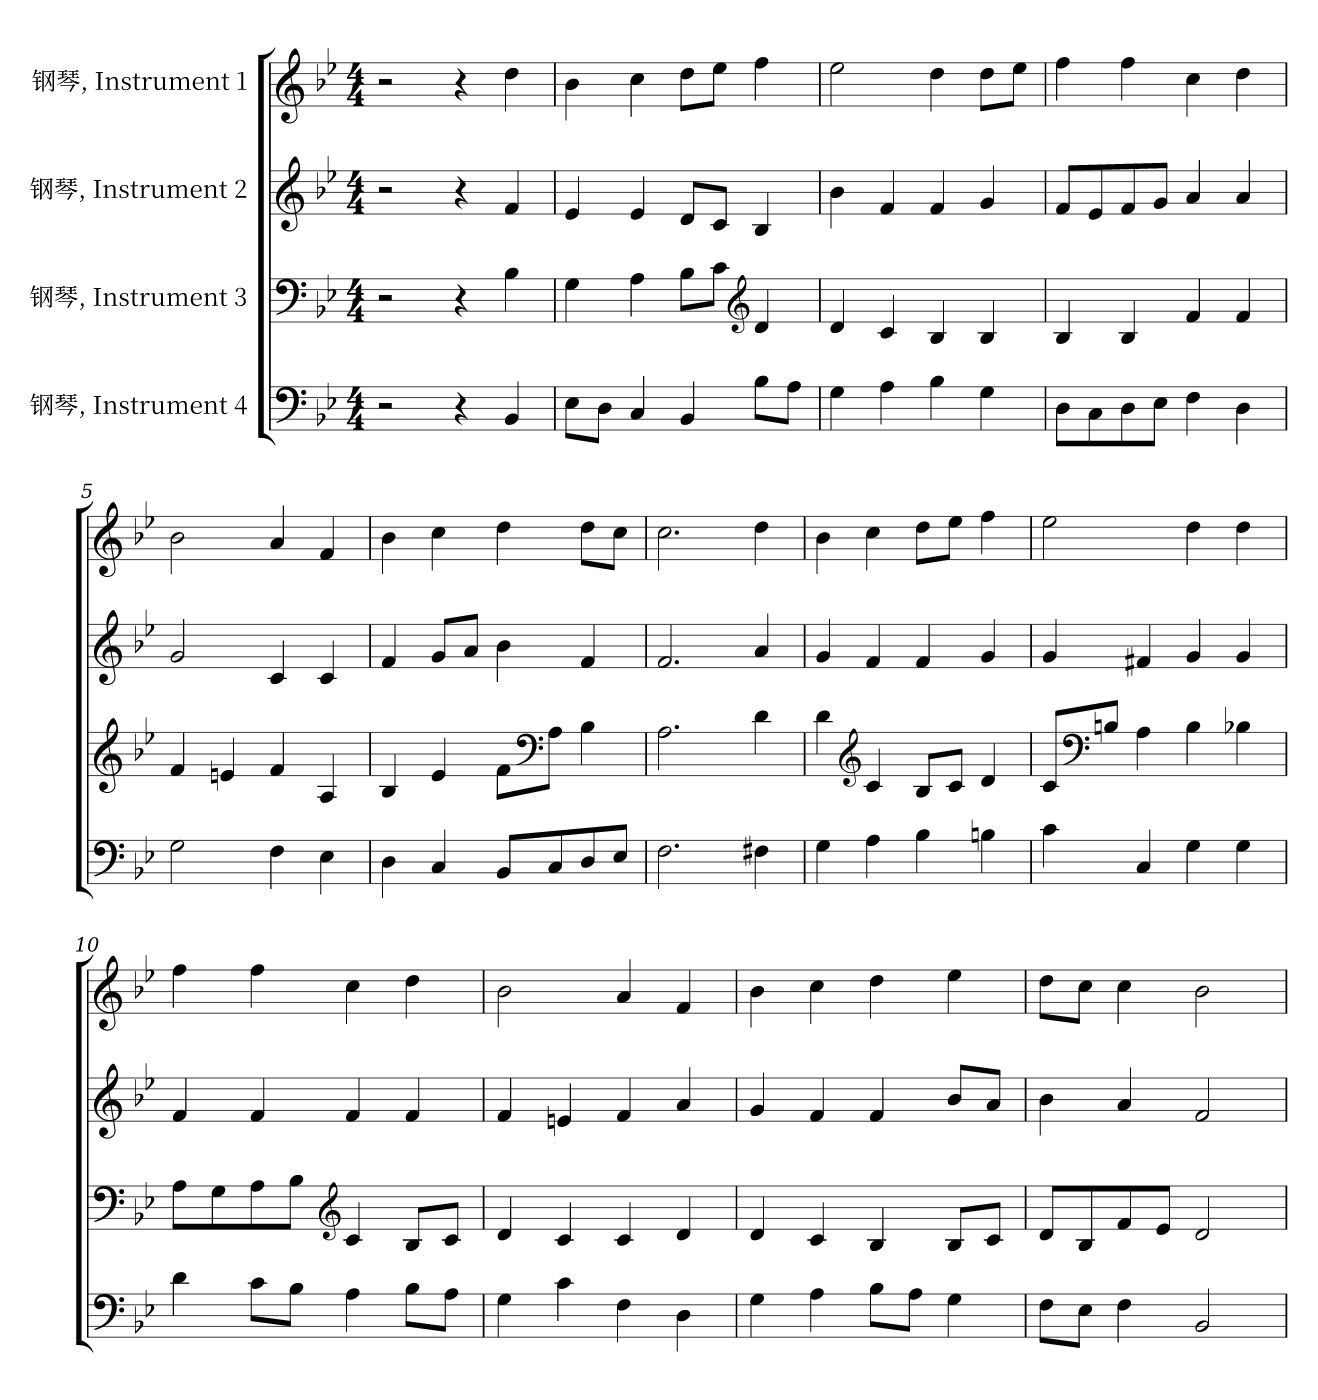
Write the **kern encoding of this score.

**kern	**kern	**kern	**kern
*part4	*part3	*part2	*part1
*staff4	*staff3	*staff2	*staff1
*I"钢琴, Instrument 4	*I"钢琴, Instrument 3	*I"钢琴, Instrument 2	*I"钢琴, Instrument 1
*clefF4	*clefF4	*clefG2	*clefG2
*k[b-e-]	*k[b-e-]	*k[b-e-]	*k[b-e-]
*M4/4	*M4/4	*M4/4	*M4/4
*MM104	*MM104	*MM104	*MM104
=1	=1	=1	=1
2r	2r	2r	2r
4r	4r	4r	4r
4BB-/	4B-\	4f/	4dd\
=2	=2	=2	=2
8E-\L	4G\	4e-/	4b-\
8D\J	.	.	.
4C/	4A\	4e-/	4cc\
4BB-/	8B-\L	8d/L	8dd\L
.	8c\J	8c/J	8ee-\J
*	*clefG2	*	*
8B-\L	4d/	4B-/	4ff\
8A\J	.	.	.
=3	=3	=3	=3
4G\	4d/	4b-\	2ee-\
4A\	4c/	4f/	.
4B-\	4B-/	4f/	4dd\
4G\	4B-/	4g/	8dd\L
.	.	.	8ee-\J
=4	=4	=4	=4
8D\L	4B-/	8f/L	4ff\
8C\	.	8e-/	.
8D\	4B-/	8f/	4ff\
8E-\J	.	8g/J	.
4F\	4f/	4a/	4cc\
4D\	4f/	4a/	4dd\
=5	=5	=5	=5
2G\	4f/	2g/	2b-\
.	4en/	.	.
4F\	4f/	4c/	4a/
4E-\	4A/	4c/	4f/
!!LO:LB:g=z
=6	=6	=6	=6
4D\	4B-/	4f/	4b-\
4C/	4e-/	8g/L	4cc\
.	.	8a/J	.
8BB-/L	8f\L	4b-\	4dd\
*	*clefF4	*	*
8C/	8A\J	.	.
8D/	4B-\	4f/	8dd\L
8E-/J	.	.	8cc\J
=7	=7	=7	=7
2.F\	2.A\	2.f/	2.cc\
4F#X\	4d\	4a/	4dd\
=8	=8	=8	=8
4G\	4d\	4g/	4b-\
*	*clefG2	*	*
4A\	4c/	4f/	4cc\
4B-\	8B-/L	4f/	8dd\L
.	8c/J	.	8ee-\J
4Bn\	4d/	4g/	4ff\
=9	=9	=9	=9
4c\	8c/L	4g/	2ee-\
*	*clefF4	*	*
.	8Bn/J	.	.
4C/	4A\	4f#X/	.
4G\	4B\	4g/	4dd\
4G\	4B-X\	4g/	4dd\
=10	=10	=10	=10
4d\	8A\L	4f/	4ff\
.	8G\	.	.
8c\L	8A\	4f/	4ff\
8B-\J	8B-\J	.	.
*	*clefG2	*	*
4A\	4c/	4f/	4cc\
8B-\L	8B-/L	4f/	4dd\
8A\J	8c/J	.	.
!!LO:LB:g=z
=11	=11	=11	=11
4G\	4d/	4f/	2b-\
4c\	4c/	4en/	.
4F\	4c/	4f/	4a/
4D\	4d/	4a/	4f/
=12	=12	=12	=12
4G\	4d/	4g/	4b-\
4A\	4c/	4f/	4cc\
8B-\L	4B-/	4f/	4dd\
8A\J	.	.	.
4G\	8B-/L	8b-/L	4ee-\
.	8c/J	8a/J	.
=13	=13	=13	=13
8F\L	8d/L	4b-\	8dd\L
8E-\J	8B-/	.	8cc\J
4F\	8f/	4a/	4cc\
.	8e-/J	.	.
2BB-/	2d/	2f/	2b-\
=	=	=	=
*-	*-	*-	*-
